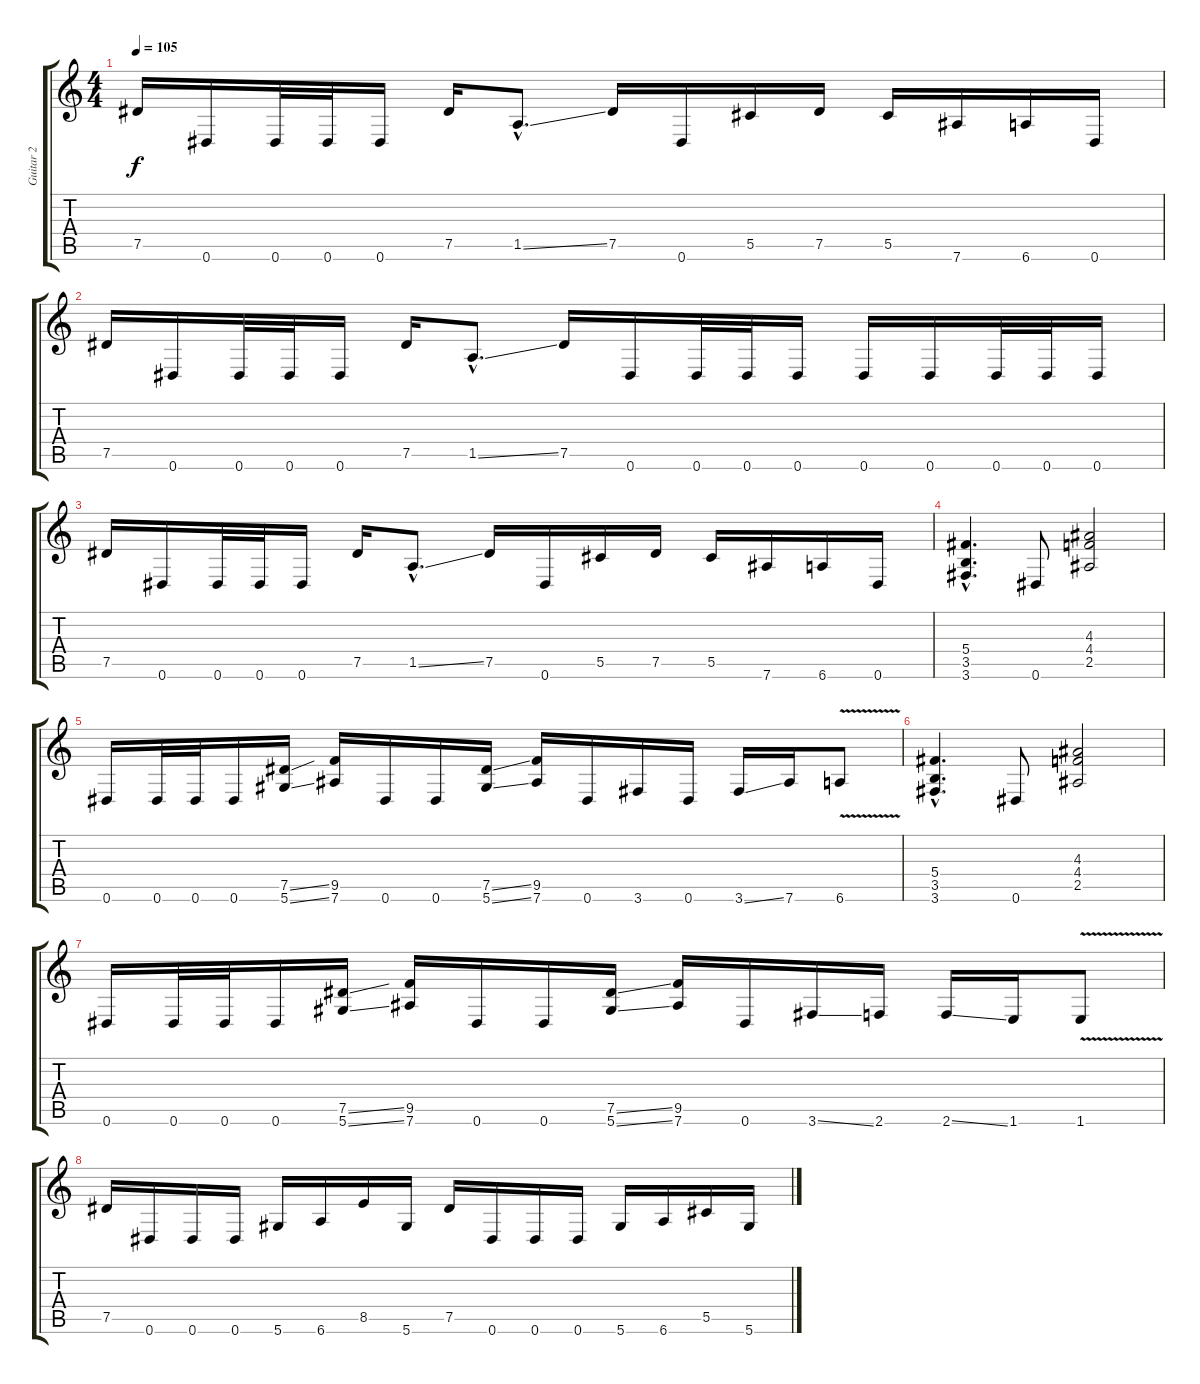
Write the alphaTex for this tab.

\track ("Guitar 2" "Guitar 2") {instrument overdrivenguitar}
\staff {score tabs}
\tuning (Eb4 Bb3 Gb3 Db3 Ab2 Eb2) {hide}
\ts (4 4)
\tempo 105
\clef g2
\ks c
7.5.16{dy f} 0.6.16 0.6.32 0.6.32 0.6.16 7.5.16 1.5{ss hac}.8{d} 7.5.16 0.6.16 5.5.16 7.5.16 5.5.16 7.6.16 6.6.16 0.6.16 |
7.5.16 0.6.16 0.6.32 0.6.32 0.6.16 7.5.16 1.5{ss hac}.8{d} 7.5.16 0.6.16 0.6.32 0.6.32 0.6.16 0.6.16 0.6.16 0.6.32 0.6.32 0.6.16 |
7.5.16 0.6.16 0.6.32 0.6.32 0.6.16 7.5.16 1.5{ss hac}.8{d} 7.5.16 0.6.16 5.5.16 7.5.16 5.5.16 7.6.16 6.6.16 0.6.16 |
(5.4{hac} 3.5{hac} 3.6{hac}).4{d} 0.6.8 (4.3 4.4 2.5).2 |
0.6.16 0.6.32 0.6.32 0.6.16 (7.5{ss} 5.6{ss}).16 (9.5 7.6).16 0.6.16 0.6.16 (7.5{ss} 5.6{ss}).16 (9.5 7.6).16 0.6.16 3.6.16 0.6.16 3.6{ss}.16 7.6.16 6.6{v}.8 |
(5.4{hac} 3.5{hac} 3.6{hac}).4{d} 0.6.8 (4.3 4.4 2.5).2 |
0.6.16 0.6.32 0.6.32 0.6.16 (7.5{ss} 5.6{ss}).16 (9.5 7.6).16 0.6.16 0.6.16 (7.5{ss} 5.6{ss}).16 (9.5 7.6).16 0.6.16 3.6{ss}.16 2.6.16 2.6{ss}.16 1.6.16 1.6{v}.8 |
7.5.16 0.6.16 0.6.16 0.6.16 5.6.16 6.6.16 8.5.16 5.6.16 7.5.16 0.6.16 0.6.16 0.6.16 5.6.16 6.6.16 5.5.16 5.6.16
